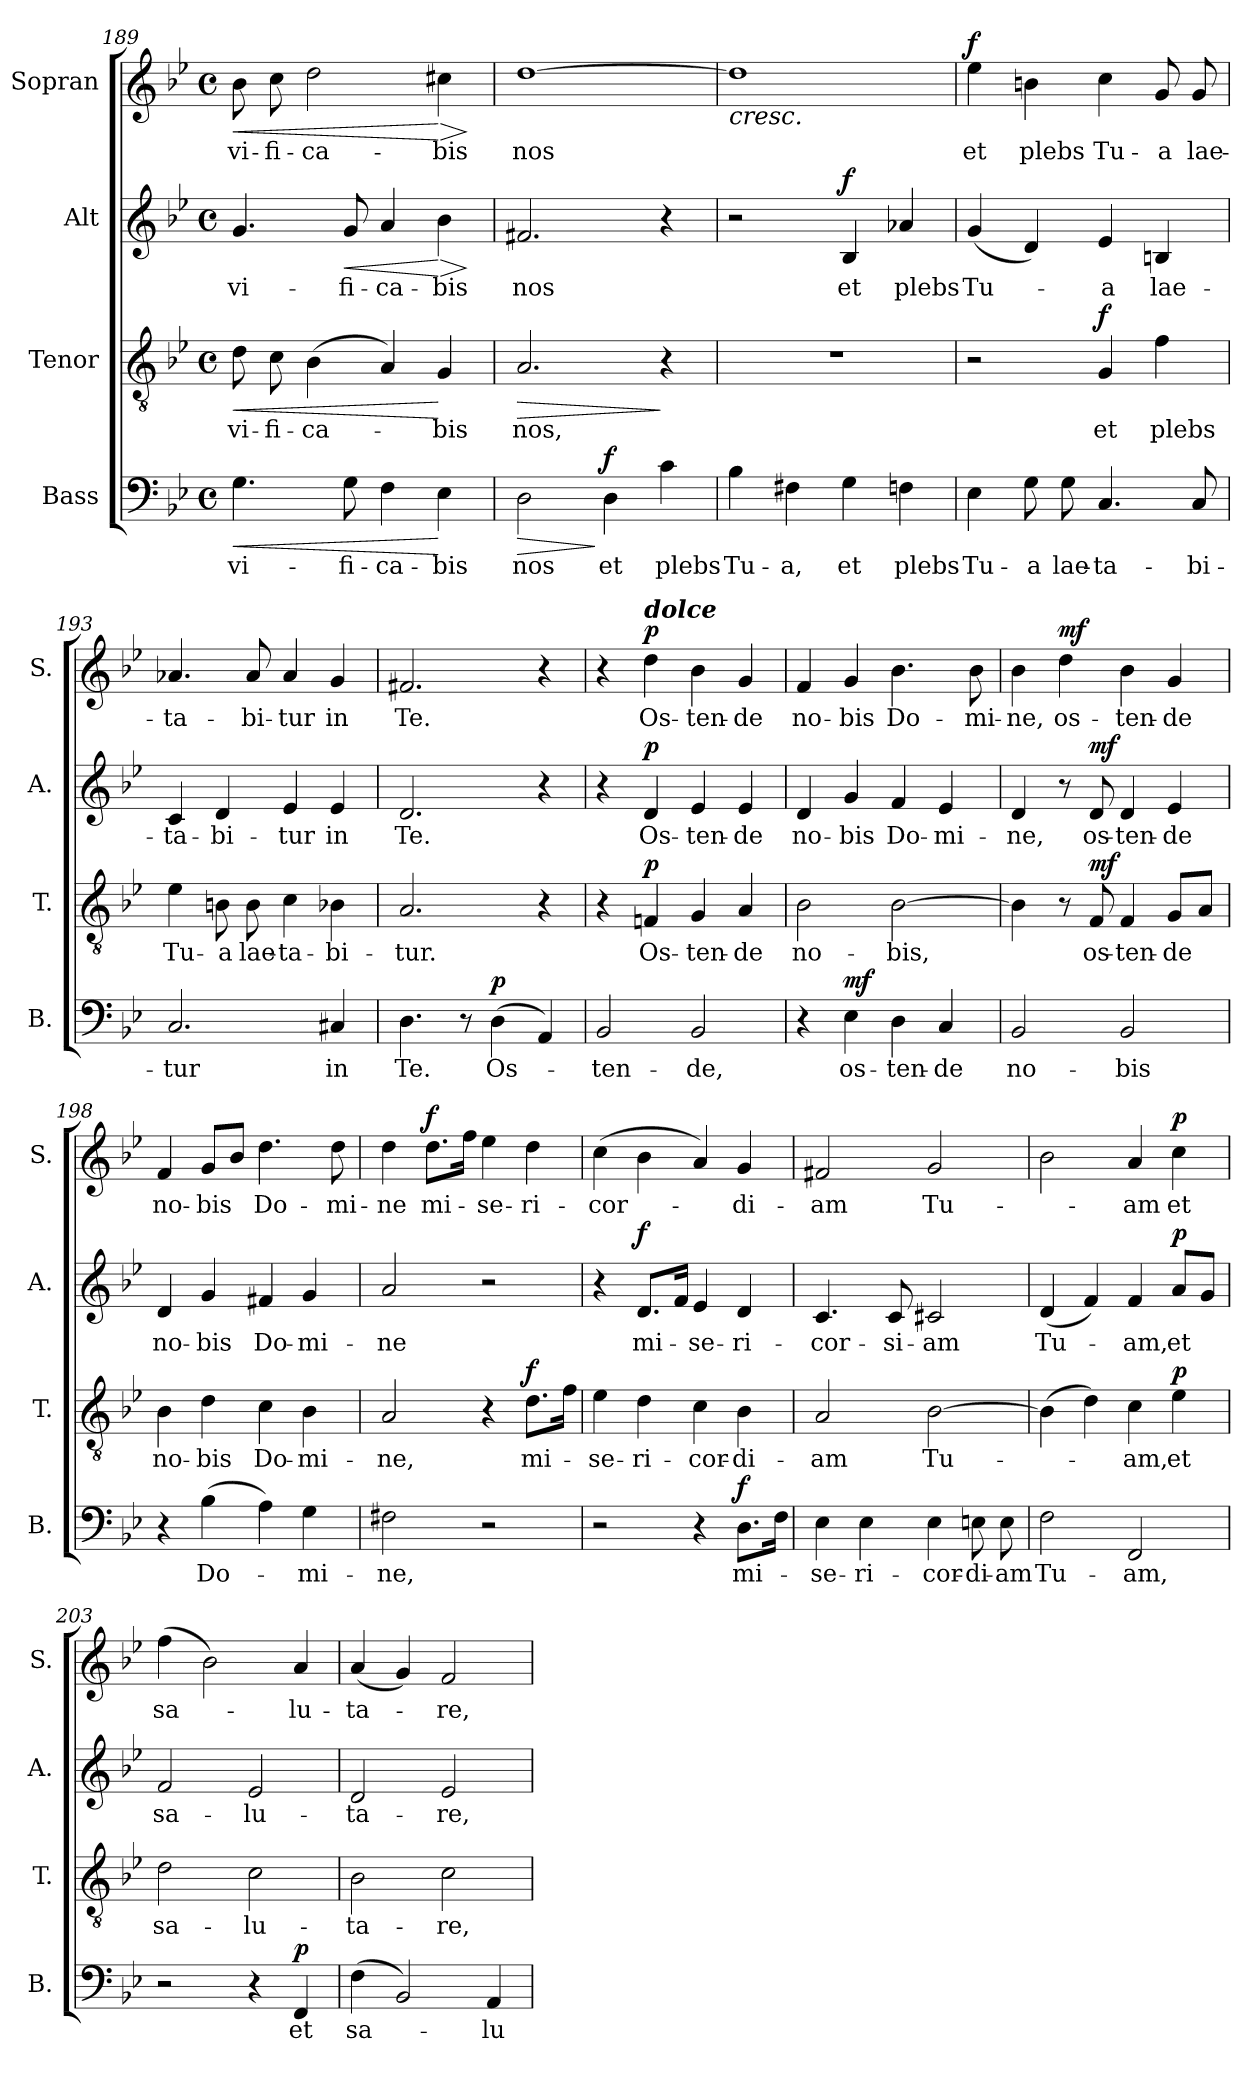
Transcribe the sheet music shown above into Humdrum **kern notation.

**kern	**text	**dynam	**kern	**text	**dynam	**kern	**text	**dynam	**kern	**text	**dynam
*part4	*part4	*part4	*part3	*part3	*part3	*part2	*part2	*part2	*part1	*part1	*part1
*staff4	*staff4	*staff4	*staff3	*staff3	*staff3	*staff2	*staff2	*staff2	*staff1	*staff1	*staff1
*I"Bass	*	*	*I"Tenor	*	*	*I"Alt	*	*	*I"Sopran	*	*
*I'B.	*	*	*I'T.	*	*	*I'A.	*	*	*I'S.	*	*
*clefF4	*	*	*clefGv2	*	*	*clefG2	*	*	*clefG2	*	*
*k[b-e-]	*	*	*k[b-e-]	*	*	*k[b-e-]	*	*	*k[b-e-]	*	*
*B-:	*	*	*B-:	*	*	*B-:	*	*	*B-:	*	*
*M4/4	*	*	*M4/4	*	*	*M4/4	*	*	*M4/4	*	*
*met(c)	*	*	*met(c)	*	*	*met(c)	*	*	*met(c)	*	*
=189	=189	=189	=189	=189	=189	=189	=189	=189	=189	=189	=189
!	!LO:LY:b	!LO:HP:b	!	!LO:LY:b	!LO:HP:b	!	!LO:LY:b	!	!	!LO:LY:b	!LO:HP:b
4.G\	-vi-	<	8d\	-vi-	<	4.g/	-vi-	.	8b-\	-vi-	<
!	!	!	!	!LO:LY:b	!	!	!	!	!	!LO:LY:b	!
.	.	.	8c\	-fi-	.	.	.	.	8cc\	-fi-	.
!	!	!	!	!LO:LY:b	!	!	!	!	!	!LO:LY:b	!
.	.	.	(>4B-\	-ca-	.	.	.	.	2dd\	-ca-	.
!	!LO:LY:b	!	!	!	!	!	!LO:LY:b	!LO:HP:b	!	!	!
8G\	-fi-	.	.	.	.	8g/	-fi-	<	.	.	.
!	!LO:LY:b	!	!	!	!	!	!LO:LY:b	!	!	!	!
4F\	-ca-	.	4A/)	.	.	4a/	-ca-	.	.	.	.
!	!LO:LY:b	!	!	!LO:LY:b	!	!	!LO:LY:b	!LO:HP:n=1:b	!	!LO:LY:b	!LO:HP:n=1:b
4E-\	-bis	[	4G/	-bis	[	4b-\	-bis	[ >	4cc#X\	-bis	[ >
.	.	.	.	.	.	.	.	]	.	.	]
=190	=190	=190	=190	=190	=190	=190	=190	=190	=190	=190	=190
!	!LO:LY:b	!LO:HP:b	!	!LO:LY:b	!LO:HP:b	!	!LO:LY:b	!	!	!LO:LY:b	!
2D\	nos	>	2.A/	nos,	>	2.f#X/	nos	.	[1dd	nos	.
!	!LO:LY:b	!LO:DY:n=1:a	!	!	!	!	!	!	!	!	!
4D\	et	] f	.	.	.	.	.	.	.	.	.
!	!LO:LY:b	!	!	!	!	!	!	!	!	!	!
4c\	plebs	.	4r	.	]	4r	.	.	.	.	.
!!LO:LB:g=z
=191	=191	=191	=191	=191	=191	=191	=191	=191	=191	=191	=191
!	!LO:LY:b	!	!	!	!	!	!	!	!	!	!LO:HP:b
4B-\	Tu-	.	1r	.	.	2r	.	.	1dd]	.	<
!	!LO:LY:b	!	!	!	!	!	!	!	!	!	!
4F#X\	-a,	.	.	.	.	.	.	.	.	.	.
!	!LO:LY:b	!	!	!	!	!	!LO:LY:b	!LO:DY:a	!	!	!
4G\	et	.	.	.	.	4B-/	et	f	.	.	.
!	!LO:LY:b	!	!	!	!	!	!LO:LY:b	!	!	!	!
4Fn\	plebs	.	.	.	.	4a-X/	plebs	.	.	.	.
=192	=192	=192	=192	=192	=192	=192	=192	=192	=192	=192	=192
!	!LO:LY:b	!	!	!	!	!	!LO:LY:b	!	!	!LO:LY:b	!LO:DY:a
4E-\	Tu-	.	2r	.	.	(<4g/	Tu-	.	4ee-\	et	f
!	!LO:LY:b	!	!	!	!	!	!	!	!	!LO:LY:b	!
8G\	-a	.	.	.	.	4d/)	.	.	4bn\	plebs	[
!	!LO:LY:b	!	!	!	!	!	!	!	!	!	!
8G\	lae-	.	.	.	.	.	.	.	.	.	.
!	!LO:LY:b	!	!	!LO:LY:b	!LO:DY:a	!	!LO:LY:b	!	!	!LO:LY:b	!
4.C/	-ta-	.	4G/	et	f	4e-/	-a	.	4cc\	Tu-	.
!	!	!	!	!LO:LY:b	!	!	!LO:LY:b	!	!	!LO:LY:b	!
.	.	.	4f\	plebs	.	4Bn/	lae-	.	8g/	-a	.
!	!LO:LY:b	!	!	!	!	!	!	!	!	!LO:LY:b	!
8C/	-bi-	.	.	.	.	.	.	.	8g/	lae-	.
=193	=193	=193	=193	=193	=193	=193	=193	=193	=193	=193	=193
!	!LO:LY:b	!	!	!LO:LY:b	!	!	!LO:LY:b	!	!	!LO:LY:b	!
2.C/	-tur	.	4e-\	Tu-	.	4c/	-ta-	.	4.a-X/	-ta-	.
!	!	!	!	!LO:LY:b	!	!	!LO:LY:b	!	!	!	!
.	.	.	8Bn\	-a	.	4d/	-bi-	.	.	.	.
!	!	!	!	!LO:LY:b	!	!	!	!	!	!LO:LY:b	!
.	.	.	8B\	lae-	.	.	.	.	8a-/	-bi-	.
!	!	!	!	!LO:LY:b	!	!	!LO:LY:b	!	!	!LO:LY:b	!
.	.	.	4c\	-ta-	.	4e-/	-tur	.	4a-/	-tur	.
!	!LO:LY:b	!	!	!LO:LY:b	!	!	!LO:LY:b	!	!	!LO:LY:b	!
4C#X/	in	.	4B-X\	-bi-	.	4e-/	in	.	4g/	in	.
=194	=194	=194	=194	=194	=194	=194	=194	=194	=194	=194	=194
!	!LO:LY:b	!	!	!LO:LY:b	!	!	!LO:LY:b	!	!	!LO:LY:b	!
4.D\	Te.	.	2.A/	-tur.	.	2.d/	Te.	.	2.f#X/	Te.	.
8r	.	.	.	.	.	.	.	.	.	.	.
!	!LO:LY:b	!LO:DY:a	!	!	!	!	!	!	!	!	!
(>4D\	Os-	p	.	.	.	.	.	.	.	.	.
4AA/)	.	.	4r	.	.	4r	.	.	4r	.	.
=195	=195	=195	=195	=195	=195	=195	=195	=195	=195	=195	=195
!	!LO:LY:b	!	!	!	!	!	!	!	!	!	!
2BB-/	-ten-	.	4r	.	.	4r	.	.	4r	.	.
!	!	!	!	!	!	!	!	!	!LO:TX:a:Bi:t=dolce	!	!
!	!	!	!	!LO:LY:b	!LO:DY:a	!	!LO:LY:b	!LO:DY:a	!	!LO:LY:b	!LO:DY:a
.	.	.	4Fn/	Os-	p	4d/	Os-	p	4dd\	Os-	p
!	!LO:LY:b	!	!	!LO:LY:b	!	!	!LO:LY:b	!	!	!LO:LY:b	!
2BB-/	-de,	.	4G/	-ten-	.	4e-/	-ten-	.	4b-\	-ten-	.
!	!	!	!	!LO:LY:b	!	!	!LO:LY:b	!	!	!LO:LY:b	!
.	.	.	4A/	-de	.	4e-/	-de	.	4g/	-de	.
!!LO:LB:g=z
=196	=196	=196	=196	=196	=196	=196	=196	=196	=196	=196	=196
!	!	!	!	!LO:LY:b	!	!	!LO:LY:b	!	!	!LO:LY:b	!
4r	.	.	2B-\	no-	.	4d/	no-	.	4f/	no-	.
!	!LO:LY:b	!LO:DY:a	!	!	!	!	!LO:LY:b	!	!	!LO:LY:b	!
4E-\	os-	mf	.	.	.	4g/	-bis	.	4g/	-bis	.
!	!LO:LY:b	!	!	!LO:LY:b	!	!	!LO:LY:b	!	!	!LO:LY:b	!
4D\	-ten-	.	[2B-\	-bis,	.	4f/	Do-	.	4.b-\	Do-	.
!	!LO:LY:b	!	!	!	!	!	!LO:LY:b	!	!	!	!
4C/	-de	.	.	.	.	4e-/	-mi-	.	.	.	.
!	!	!	!	!	!	!	!	!	!	!LO:LY:b	!
.	.	.	.	.	.	.	.	.	8b-\	-mi-	.
=197	=197	=197	=197	=197	=197	=197	=197	=197	=197	=197	=197
!	!LO:LY:b	!	!	!	!	!	!LO:LY:b	!	!	!LO:LY:b	!
2BB-/	no-	.	4B-\]	.	.	4d/	-ne,	.	4b-\	-ne,	.
!	!	!	!	!	!	!	!	!	!	!LO:LY:b	!LO:DY:a
.	.	.	8r	.	.	8r	.	.	4dd\	os-	mf
!	!	!	!	!LO:LY:b	!LO:DY:a	!	!LO:LY:b	!LO:DY:a	!	!	!
.	.	.	8F/	os-	mf	8d/	os-	mf	.	.	.
!	!LO:LY:b	!	!	!LO:LY:b	!	!	!LO:LY:b	!	!	!LO:LY:b	!
2BB-/	-bis	.	4F/	-ten-	.	4d/	-ten-	.	4b-\	-ten-	.
!	!	!	!	!LO:LY:b	!	!	!LO:LY:b	!	!	!LO:LY:b	!
.	.	.	8G/L	-de	.	4e-/	-de	.	4g/	-de	.
.	.	.	8A/J	.	.	.	.	.	.	.	.
=198	=198	=198	=198	=198	=198	=198	=198	=198	=198	=198	=198
!	!	!	!	!LO:LY:b	!	!	!LO:LY:b	!	!	!LO:LY:b	!
4r	.	.	4B-\	no-	.	4d/	no-	.	4f/	no-	.
!	!LO:LY:b	!	!	!LO:LY:b	!	!	!LO:LY:b	!	!	!LO:LY:b	!
(>4B-\	Do-	.	4d\	-bis	.	4g/	-bis	.	8g/L	-bis	.
.	.	.	.	.	.	.	.	.	8b-/J	.	.
!	!	!	!	!LO:LY:b	!	!	!LO:LY:b	!	!	!LO:LY:b	!
4A\)	.	.	4c\	Do-	.	4f#X/	Do-	.	4.dd\	Do-	.
!	!LO:LY:b	!	!	!LO:LY:b	!	!	!LO:LY:b	!	!	!	!
4G\	-mi-	.	4B-\	-mi-	.	4g/	-mi-	.	.	.	.
!	!	!	!	!	!	!	!	!	!	!LO:LY:b	!
.	.	.	.	.	.	.	.	.	8dd\	-mi-	.
=199	=199	=199	=199	=199	=199	=199	=199	=199	=199	=199	=199
!	!LO:LY:b	!	!	!LO:LY:b	!	!	!LO:LY:b	!	!	!LO:LY:b	!
2F#X\	-ne,	.	2A/	-ne,	.	2a/	-ne	.	4dd\	-ne	.
!	!	!	!	!	!	!	!	!	!	!LO:LY:b	!LO:DY:a
.	.	.	.	.	.	.	.	.	8.dd\L	mi-	f
.	.	.	.	.	.	.	.	.	16ff\Jk	.	.
!	!	!	!	!	!	!	!	!	!	!LO:LY:b	!
2r	.	.	4r	.	.	2r	.	.	4ee-\	-se-	.
!	!	!	!	!LO:LY:b	!LO:DY:a	!	!	!	!	!LO:LY:b	!
.	.	.	8.d\L	mi-	f	.	.	.	4dd\	-ri-	.
.	.	.	16f\Jk	.	.	.	.	.	.	.	.
!!LO:PB:g=z
=200	=200	=200	=200	=200	=200	=200	=200	=200	=200	=200	=200
!	!	!	!	!LO:LY:b	!	!	!	!	!	!LO:LY:b	!
2r	.	.	4e-\	-se-	.	4r	.	.	(>4cc\	-cor-	.
!	!	!	!	!LO:LY:b	!	!	!LO:LY:b	!LO:DY:a	!	!	!
.	.	.	4d\	-ri-	.	8.d/L	mi-	f	4b-\	.	.
.	.	.	.	.	.	16f/Jk	.	.	.	.	.
!	!	!	!	!LO:LY:b	!	!	!LO:LY:b	!	!	!	!
4r	.	.	4c\	-cor-	.	4e-/	-se-	.	4a/)	.	.
!	!LO:LY:b	!LO:DY:a	!	!LO:LY:b	!	!	!LO:LY:b	!	!	!LO:LY:b	!
8.D\L	mi-	f	4B-\	-di-	.	4d/	-ri-	.	4g/	-di-	.
16F\Jk	.	.	.	.	.	.	.	.	.	.	.
=201	=201	=201	=201	=201	=201	=201	=201	=201	=201	=201	=201
!	!LO:LY:b	!	!	!LO:LY:b	!	!	!LO:LY:b	!	!	!LO:LY:b	!
4E-\	-se-	.	2A/	-am	.	4.c/	-cor-	.	2f#X/	-am	.
!	!LO:LY:b	!	!	!	!	!	!	!	!	!	!
4E-\	-ri-	.	.	.	.	.	.	.	.	.	.
!	!	!	!	!	!	!	!LO:LY:b	!	!	!	!
.	.	.	.	.	.	8c/	-si-	.	.	.	.
!	!LO:LY:b	!	!	!LO:LY:b	!	!	!LO:LY:b	!	!	!LO:LY:b	!
4E-\	-cor-	.	[2B-\	Tu-	.	2c#X/	-am	.	2g/	Tu-	.
!	!LO:LY:b	!	!	!	!	!	!	!	!	!	!
8En\	-di-	.	.	.	.	.	.	.	.	.	.
!	!LO:LY:b	!	!	!	!	!	!	!	!	!	!
8E\	-am	.	.	.	.	.	.	.	.	.	.
=202	=202	=202	=202	=202	=202	=202	=202	=202	=202	=202	=202
!	!LO:LY:b	!	!	!	!	!	!LO:LY:b	!	!	!	!
2F\	Tu-	.	(>4B-\]	.	.	(<4d/	Tu-	.	2b-\	.	.
.	.	.	4d\)	.	.	4f/)	.	.	.	.	.
!	!LO:LY:b	!	!	!LO:LY:b	!	!	!LO:LY:b	!	!	!LO:LY:b	!
2FF/	-am,	.	4c\	-am,	.	4f/	-am,	.	4a/	-am	.
!	!	!	!	!LO:LY:b	!LO:DY:a	!	!LO:LY:b	!LO:DY:a	!	!LO:LY:b	!LO:DY:a
.	.	.	4e-\	et	p	8a/L	et	p	4cc\	et	p
.	.	.	.	.	.	8g/J	.	.	.	.	.
=203	=203	=203	=203	=203	=203	=203	=203	=203	=203	=203	=203
!	!	!	!	!LO:LY:b	!	!	!LO:LY:b	!	!	!LO:LY:b	!
2r	.	.	2d\	sa-	.	2f/	sa-	.	(>4ff\	sa-	.
.	.	.	.	.	.	.	.	.	2b-\)	.	.
!	!	!	!	!LO:LY:b	!	!	!LO:LY:b	!	!	!	!
4r	.	.	2c\	-lu-	.	2e-/	-lu-	.	.	.	.
!	!LO:LY:b	!LO:DY:a	!	!	!	!	!	!	!	!LO:LY:b	!
4FF/	et	p	.	.	.	.	.	.	4a/	-lu-	.
=204	=204	=204	=204	=204	=204	=204	=204	=204	=204	=204	=204
!	!LO:LY:b	!	!	!LO:LY:b	!	!	!LO:LY:b	!	!	!LO:LY:b	!
(>4F\	sa-	.	2B-\	-ta-	.	2d/	-ta-	.	(<4a/	-ta-	.
2BB-/)	.	.	.	.	.	.	.	.	4g/)	.	.
!	!	!	!	!LO:LY:b	!	!	!LO:LY:b	!	!	!LO:LY:b	!
.	.	.	2c\	-re,	.	2e-/	-re,	.	2f/	-re,	.
!	!LO:LY:b	!	!	!	!	!	!	!	!	!	!
4AA/	-lu-	.	.	.	.	.	.	.	.	.	.
=	=	=	=	=	=	=	=	=	=	=	=
*-	*-	*-	*-	*-	*-	*-	*-	*-	*-	*-	*-
